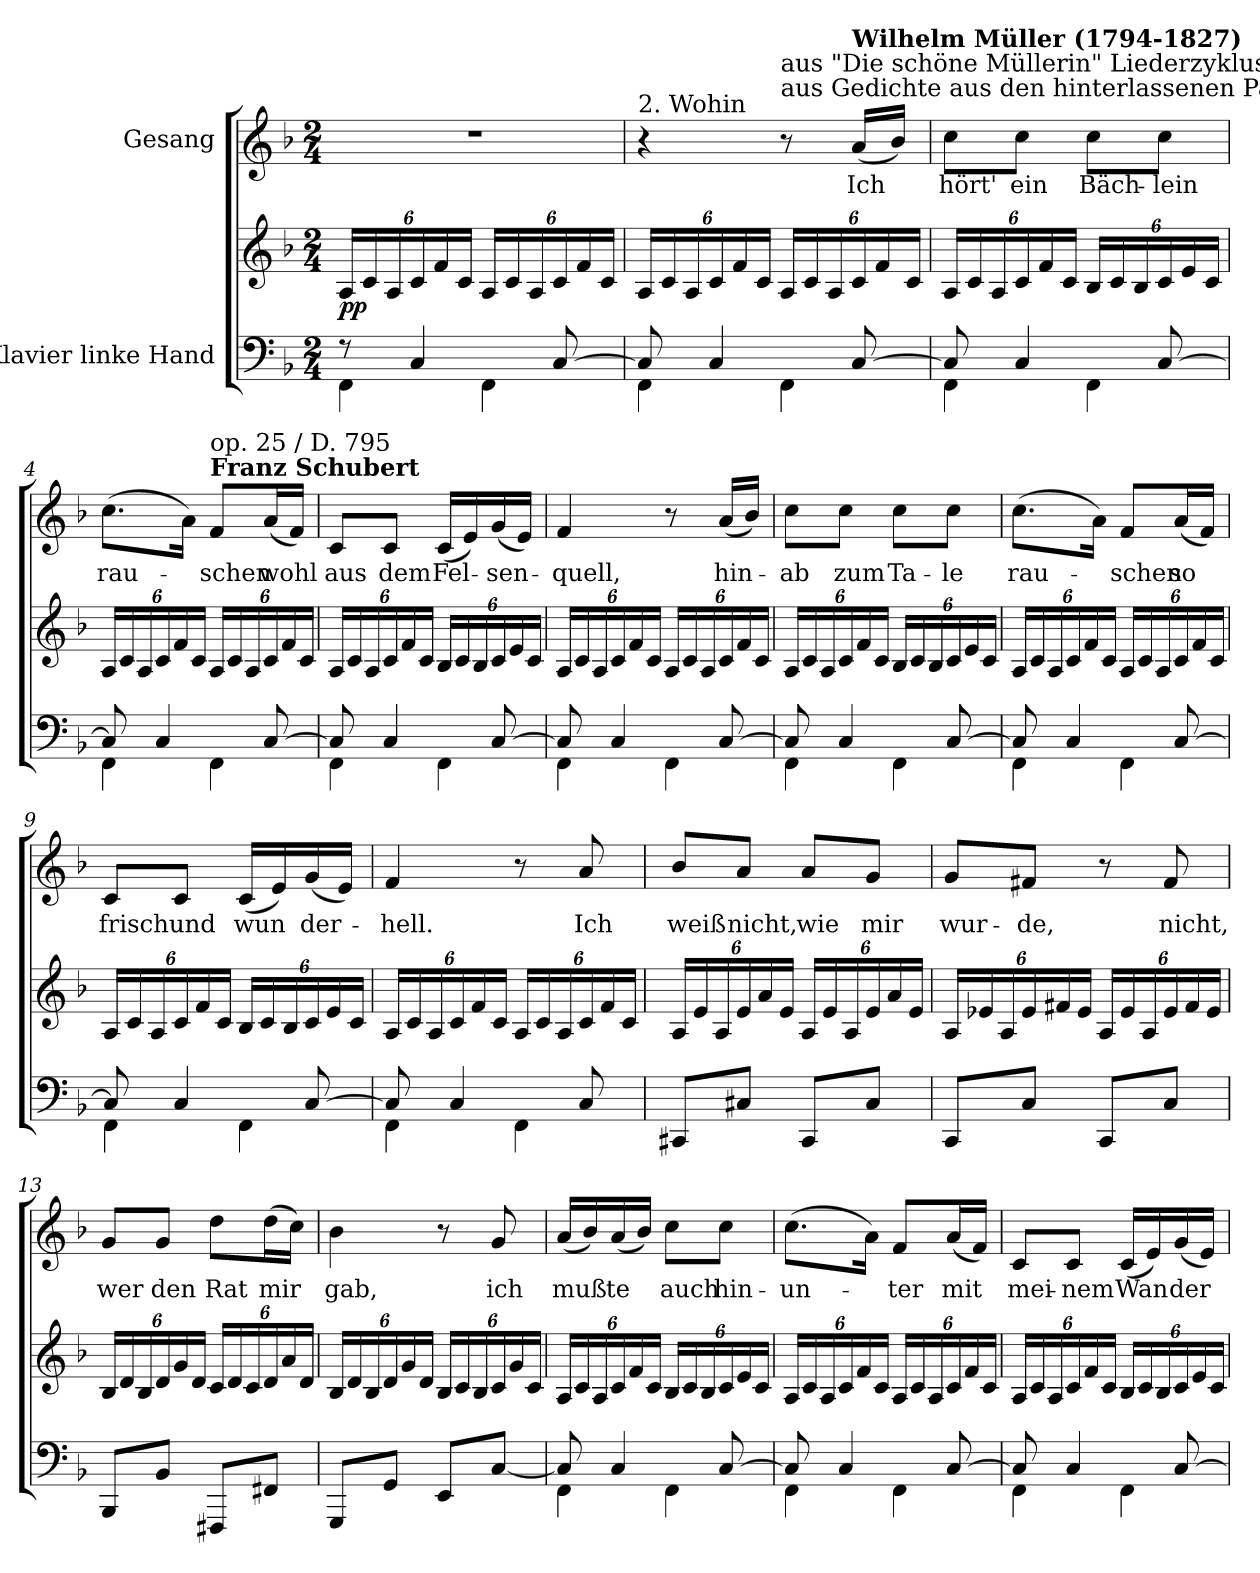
**kern	**kern	**dynam	**kern	**text
*part2	*part2	*part2	*part1	*part1
*staff3	*staff2	*staff2/3	*staff1	*staff1
*I"Klavier linke Hand	*	*	*I"Gesang	*
*clefF4	*clefG2	*	*clefG2	*
*k[b-]	*k[b-]	*	*k[b-]	*
*M2/4	*M2/4	*	*M2/4	*
=1	=1	=1	=1	=1
*^	*	*	*	*
*	*	*Xbrackettup	*	*	*
!	!	!	!LO:DY:b	!	!
8r	4FF\	24A/LL	pp	2r	.
.	.	24c/	.	.	.
.	.	24A/	.	.	.
4C/	.	24c/	.	.	.
.	.	24f/	.	.	.
.	.	24c/JJ	.	.	.
.	4FF\	24A/LL	.	.	.
.	.	24c/	.	.	.
.	.	24A/	.	.	.
[8C/	.	24c/	.	.	.
.	.	24f/	.	.	.
.	.	24c/JJ	.	.	.
=2	=2	=2	=2	=2	=2
!	!	!	!	!LO:TX:a:t=2. Wohin	!
8C/]	4FF\	24A/LL	.	4r	.
.	.	24c/	.	.	.
.	.	24A/	.	.	.
4C/	.	24c/	.	.	.
.	.	24f/	.	.	.
.	.	24c/JJ	.	.	.
!	!	!	!	!LO:TX:a:t=aus Gedichte aus den hinterlassenen Papieren eines reisenden Waldhornisten 1	!
!	!	!	!	!LO:TX:a:t=aus "Die schöne Müllerin" Liederzyklus für Singstimme und Klavier	!
.	4FF\	24A/LL	.	8r	.
.	.	24c/	.	.	.
.	.	24A/	.	.	.
!	!	!	!	!LO:TX:a:B:t=Wilhelm Müller (1794-1827)	!
!	!	!	!	!	!LO:LY:b
[8C/	.	24c/	.	(16a/LL	Ich
.	.	24f/	.	.	.
.	.	.	.	16b-/JJ)	.
.	.	24c/JJ	.	.	.
!!LO:LB:g=z
=3	=3	=3	=3	=3	=3
!	!	!	!	!	!LO:LY:b
8C/]	4FF\	24A/LL	.	8cc\L	hört'
.	.	24c/	.	.	.
.	.	24A/	.	.	.
!	!	!	!	!	!LO:LY:b
4C/	.	24c/	.	8cc\J	ein
.	.	24f/	.	.	.
.	.	24c/JJ	.	.	.
!	!	!	!	!	!LO:LY:b
.	4FF\	24B-/LL	.	8cc\L	Bäch-
.	.	24c/	.	.	.
.	.	24B-/	.	.	.
!	!	!	!	!	!LO:LY:b
[8C/	.	24c/	.	8cc\J	lein
.	.	24e/	.	.	.
.	.	24c/JJ	.	.	.
=4	=4	=4	=4	=4	=4
!	!	!	!	!	!LO:LY:b
8C/]	4FF\	24A/LL	.	(8.cc\L	rau-
.	.	24c/	.	.	.
.	.	24A/	.	.	.
4C/	.	24c/	.	.	.
.	.	24f/	.	.	.
.	.	.	.	16a\Jk)	.
.	.	24c/JJ	.	.	.
!	!	!	!	!LO:TX:a:B:t=Franz Schubert	!
!	!	!	!	!LO:TX:a:t=op. 25 / D. 795	!
!	!	!	!	!	!LO:LY:b
.	4FF\	24A/LL	.	8f/L	schen
.	.	24c/	.	.	.
.	.	24A/	.	.	.
!	!	!	!	!	!LO:LY:b
[8C/	.	24c/	.	(16a/L	wohl
.	.	24f/	.	.	.
.	.	.	.	16f/JJ)	.
.	.	24c/JJ	.	.	.
!!LO:LB:g=z
=5	=5	=5	=5	=5	=5
!	!	!	!	!	!LO:LY:b
8C/]	4FF\	24A/LL	.	8c/L	aus
.	.	24c/	.	.	.
.	.	24A/	.	.	.
!	!	!	!	!	!LO:LY:b
4C/	.	24c/	.	8c/J	dem
.	.	24f/	.	.	.
.	.	24c/JJ	.	.	.
!	!	!	!	!	!LO:LY:b
.	4FF\	24B-/LL	.	(16c/LL	Fel-
.	.	24c/	.	.	.
.	.	.	.	16e/)	.
.	.	24B-/	.	.	.
!	!	!	!	!	!LO:LY:b
[8C/	.	24c/	.	(16g/	sen-
.	.	24e/	.	.	.
.	.	.	.	16e/JJ)	.
.	.	24c/JJ	.	.	.
=6	=6	=6	=6	=6	=6
!	!	!	!	!	!LO:LY:b
8C/]	4FF\	24A/LL	.	4f/	quell,
.	.	24c/	.	.	.
.	.	24A/	.	.	.
4C/	.	24c/	.	.	.
.	.	24f/	.	.	.
.	.	24c/JJ	.	.	.
.	4FF\	24A/LL	.	8r	.
.	.	24c/	.	.	.
.	.	24A/	.	.	.
!	!	!	!	!	!LO:LY:b
[8C/	.	24c/	.	(16a/LL	hin-
.	.	24f/	.	.	.
.	.	.	.	16b-/JJ)	.
.	.	24c/JJ	.	.	.
!!LO:LB:g=z
=7	=7	=7	=7	=7	=7
!	!	!	!	!	!LO:LY:b
8C/]	4FF\	24A/LL	.	8cc\L	ab
.	.	24c/	.	.	.
.	.	24A/	.	.	.
!	!	!	!	!	!LO:LY:b
4C/	.	24c/	.	8cc\J	zum
.	.	24f/	.	.	.
.	.	24c/JJ	.	.	.
!	!	!	!	!	!LO:LY:b
.	4FF\	24B-/LL	.	8cc\L	Ta-
.	.	24c/	.	.	.
.	.	24B-/	.	.	.
!	!	!	!	!	!LO:LY:b
[8C/	.	24c/	.	8cc\J	le
.	.	24e/	.	.	.
.	.	24c/JJ	.	.	.
=8	=8	=8	=8	=8	=8
!	!	!	!	!	!LO:LY:b
8C/]	4FF\	24A/LL	.	(8.cc\L	rau-
.	.	24c/	.	.	.
.	.	24A/	.	.	.
4C/	.	24c/	.	.	.
.	.	24f/	.	.	.
.	.	.	.	16a\Jk)	.
.	.	24c/JJ	.	.	.
!	!	!	!	!	!LO:LY:b
.	4FF\	24A/LL	.	8f/L	schen
.	.	24c/	.	.	.
.	.	24A/	.	.	.
!	!	!	!	!	!LO:LY:b
[8C/	.	24c/	.	(16a/L	so
.	.	24f/	.	.	.
.	.	.	.	16f/JJ)	.
.	.	24c/JJ	.	.	.
!!LO:PB:g=z
=9	=9	=9	=9	=9	=9
!	!	!	!	!	!LO:LY:b
8C/]	4FF\	24A/LL	.	8c/L	frisch
.	.	24c/	.	.	.
.	.	24A/	.	.	.
!	!	!	!	!	!LO:LY:b
4C/	.	24c/	.	8c/J	und
.	.	24f/	.	.	.
.	.	24c/JJ	.	.	.
!	!	!	!	!	!LO:LY:b
.	4FF\	24B-/LL	.	(16c/LL	wun
.	.	24c/	.	.	.
!	!	!	!	!	!LO:LY:b
.	.	.	.	16e/)	-
.	.	24B-/	.	.	.
!	!	!	!	!	!LO:LY:b
[8C/	.	24c/	.	(16g/	der-
.	.	24e/	.	.	.
.	.	.	.	16e/JJ)	.
.	.	24c/JJ	.	.	.
=10	=10	=10	=10	=10	=10
!	!	!	!	!	!LO:LY:b
8C/]	4FF\	24A/LL	.	4f/	hell.
.	.	24c/	.	.	.
.	.	24A/	.	.	.
4C/	.	24c/	.	.	.
.	.	24f/	.	.	.
.	.	24c/JJ	.	.	.
.	4FF\	24A/LL	.	8r	.
.	.	24c/	.	.	.
.	.	24A/	.	.	.
!	!	!	!	!	!LO:LY:b
8C/	.	24c/	.	8a/	Ich
.	.	24f/	.	.	.
.	.	24c/JJ	.	.	.
*v	*v	*	*	*	*
!!LO:LB:g=z
=11	=11	=11	=11	=11
!	!	!	!	!LO:LY:b
8CC#X/L	24A/LL	.	8b-/L	weiß
.	24e/	.	.	.
.	24A/	.	.	.
!	!	!	!	!LO:LY:b
8C#X/J	24e/	.	8a/J	nicht,
.	24a/	.	.	.
.	24e/JJ	.	.	.
!	!	!	!	!LO:LY:b
8CC#/L	24A/LL	.	8a/L	wie
.	24e/	.	.	.
.	24A/	.	.	.
!	!	!	!	!LO:LY:b
8C#/J	24e/	.	8g/J	mir
.	24a/	.	.	.
.	24e/JJ	.	.	.
=12	=12	=12	=12	=12
!	!	!	!	!LO:LY:b
8CC/L	24A/LL	.	8g/L	wur-
.	24e-X/	.	.	.
.	24A/	.	.	.
!	!	!	!	!LO:LY:b
8C/J	24e-/	.	8f#X/J	de,
.	24f#X/	.	.	.
.	24e-/JJ	.	.	.
8CC/L	24A/LL	.	8r	.
.	24e-/	.	.	.
.	24A/	.	.	.
!	!	!	!	!LO:LY:b
8C/J	24e-/	.	8f#/	nicht,
.	24f#/	.	.	.
.	24e-/JJ	.	.	.
!!LO:LB:g=z
=13	=13	=13	=13	=13
!	!	!	!	!LO:LY:b
8BBB-/L	24B-/LL	.	8g/L	wer
.	24d/	.	.	.
.	24B-/	.	.	.
!	!	!	!	!LO:LY:b
8BB-/J	24d/	.	8g/J	den
.	24g/	.	.	.
.	24d/JJ	.	.	.
!	!	!	!	!LO:LY:b
8FFF#X/L	24c/LL	.	8dd\L	Rat
.	24d/	.	.	.
.	24c/	.	.	.
!	!	!	!	!LO:LY:b
8FF#X/J	24d/	.	(16dd\L	mir
.	24a/	.	.	.
.	.	.	16cc\JJ)	.
.	24d/JJ	.	.	.
=14	=14	=14	=14	=14
!	!	!	!	!LO:LY:b
8GGG/L	24B-/LL	.	4b-\	gab,
.	24d/	.	.	.
.	24B-/	.	.	.
8GG/J	24d/	.	.	.
.	24g/	.	.	.
.	24d/JJ	.	.	.
8EE/L	24B-/LL	.	8r	.
.	24c/	.	.	.
.	24B-/	.	.	.
!	!	!	!	!LO:LY:b
[8C/J	24c/	.	8g/	ich
.	24g/	.	.	.
.	24c/JJ	.	.	.
!!LO:LB:g=z
=15	=15	=15	=15	=15
*^	*	*	*	*
!	!	!	!	!	!LO:LY:b
8C/]	4FF\	24A/LL	.	(16a/LL	muß
.	.	24c/	.	.	.
!	!	!	!	!	!LO:LY:b
.	.	.	.	16b-/)	-
.	.	24A/	.	.	.
!	!	!	!	!	!LO:LY:b
4C/	.	24c/	.	(16a/	te
.	.	24f/	.	.	.
.	.	.	.	16b-/JJ)	.
.	.	24c/JJ	.	.	.
!	!	!	!	!	!LO:LY:b
.	4FF\	24B-/LL	.	8cc\L	auch
.	.	24c/	.	.	.
.	.	24B-/	.	.	.
!	!	!	!	!	!LO:LY:b
[8C/	.	24c/	.	8cc\J	hin-
.	.	24e/	.	.	.
.	.	24c/JJ	.	.	.
=16	=16	=16	=16	=16	=16
!	!	!	!	!	!LO:LY:b
8C/]	4FF\	24A/LL	.	(8.cc\L	un-
.	.	24c/	.	.	.
.	.	24A/	.	.	.
4C/	.	24c/	.	.	.
.	.	24f/	.	.	.
.	.	.	.	16a\Jk)	.
.	.	24c/JJ	.	.	.
!	!	!	!	!	!LO:LY:b
.	4FF\	24A/LL	.	8f/L	ter
.	.	24c/	.	.	.
.	.	24A/	.	.	.
!	!	!	!	!	!LO:LY:b
[8C/	.	24c/	.	(16a/L	mit
.	.	24f/	.	.	.
.	.	.	.	16f/JJ)	.
.	.	24c/JJ	.	.	.
!!LO:LB:g=z
=17	=17	=17	=17	=17	=17
!	!	!	!	!	!LO:LY:b
8C/]	4FF\	24A/LL	.	8c/L	mei-
.	.	24c/	.	.	.
.	.	24A/	.	.	.
!	!	!	!	!	!LO:LY:b
4C/	.	24c/	.	8c/J	nem
.	.	24f/	.	.	.
.	.	24c/JJ	.	.	.
!	!	!	!	!	!LO:LY:b
.	4FF\	24B-/LL	.	(16c/LL	Wan
.	.	24c/	.	.	.
.	.	.	.	16e/)	.
.	.	24B-/	.	.	.
!	!	!	!	!	!LO:LY:b
[8C/	.	24c/	.	(16g/	der
.	.	24e/	.	.	.
!	!	!	!	!	!LO:LY:b
.	.	.	.	16e/JJ)	--
.	.	24c/JJ	.	.	.
*v	*v	*	*	*	*
=	=	=	=	=
*-	*-	*-	*-	*-
